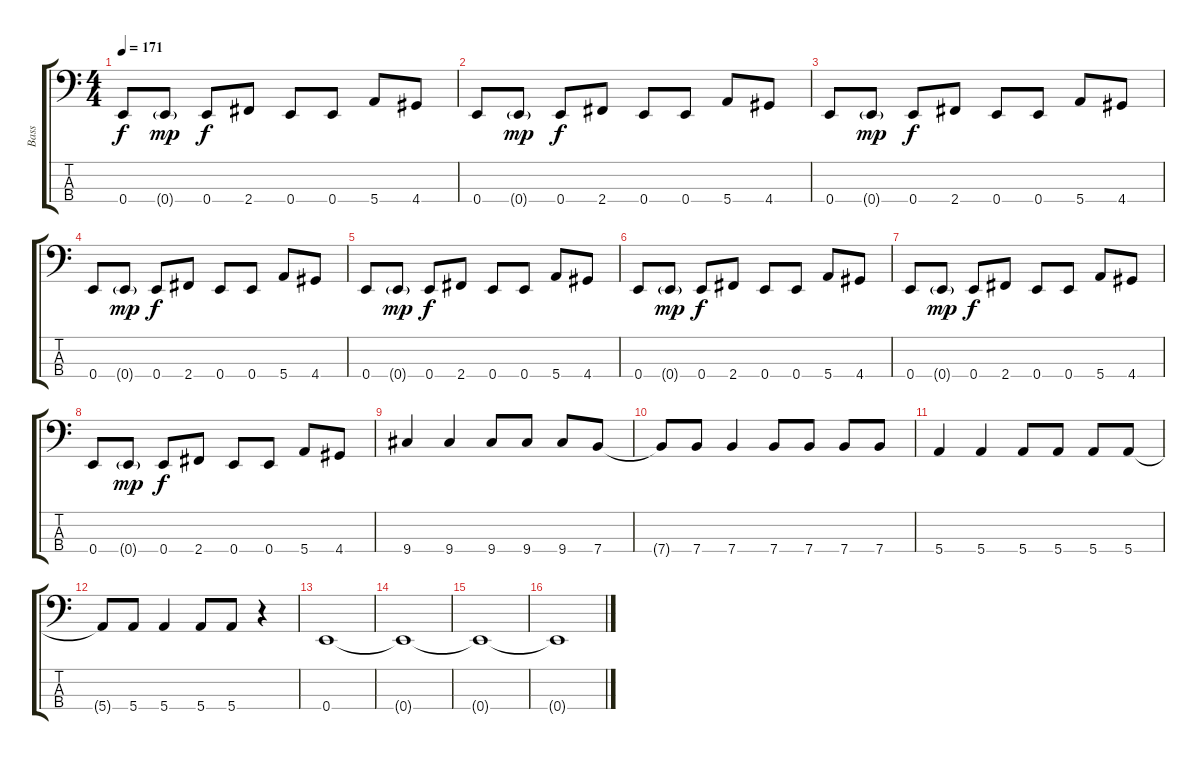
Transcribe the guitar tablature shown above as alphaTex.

\track ("Bass" "Bass") {instrument electricbasspick}
\staff {score tabs}
\tuning (G2 D2 A1 E1) {hide}
\ts (4 4)
\tempo 171
\clef f4
\ks c
0.4.8{dy f instrument electricbasspick} 0.4{g}.8{dy mp} 0.4.8{dy f} 2.4.8 0.4.8 0.4.8 5.4.8 4.4.8 |
0.4.8 0.4{g}.8{dy mp} 0.4.8{dy f} 2.4.8 0.4.8 0.4.8 5.4.8 4.4.8 |
0.4.8 0.4{g}.8{dy mp} 0.4.8{dy f} 2.4.8 0.4.8 0.4.8 5.4.8 4.4.8 |
0.4.8 0.4{g}.8{dy mp} 0.4.8{dy f} 2.4.8 0.4.8 0.4.8 5.4.8 4.4.8 |
0.4.8 0.4{g}.8{dy mp} 0.4.8{dy f} 2.4.8 0.4.8 0.4.8 5.4.8 4.4.8 |
0.4.8 0.4{g}.8{dy mp} 0.4.8{dy f} 2.4.8 0.4.8 0.4.8 5.4.8 4.4.8 |
0.4.8 0.4{g}.8{dy mp} 0.4.8{dy f} 2.4.8 0.4.8 0.4.8 5.4.8 4.4.8 |
0.4.8 0.4{g}.8{dy mp} 0.4.8{dy f} 2.4.8 0.4.8 0.4.8 5.4.8 4.4.8 |
9.4.4 9.4.4 9.4.8 9.4.8 9.4.8 7.4.8 |
7.4{t}.8 7.4.8 7.4.4 7.4.8 7.4.8 7.4.8 7.4.8 |
5.4.4 5.4.4 5.4.8 5.4.8 5.4.8 5.4.8 |
5.4{t}.8 5.4.8 5.4.4 5.4.8 5.4.8 r.4 |
0.4.1 |
0.4{t}.1 |
0.4{t}.1 |
0.4{t}.1
